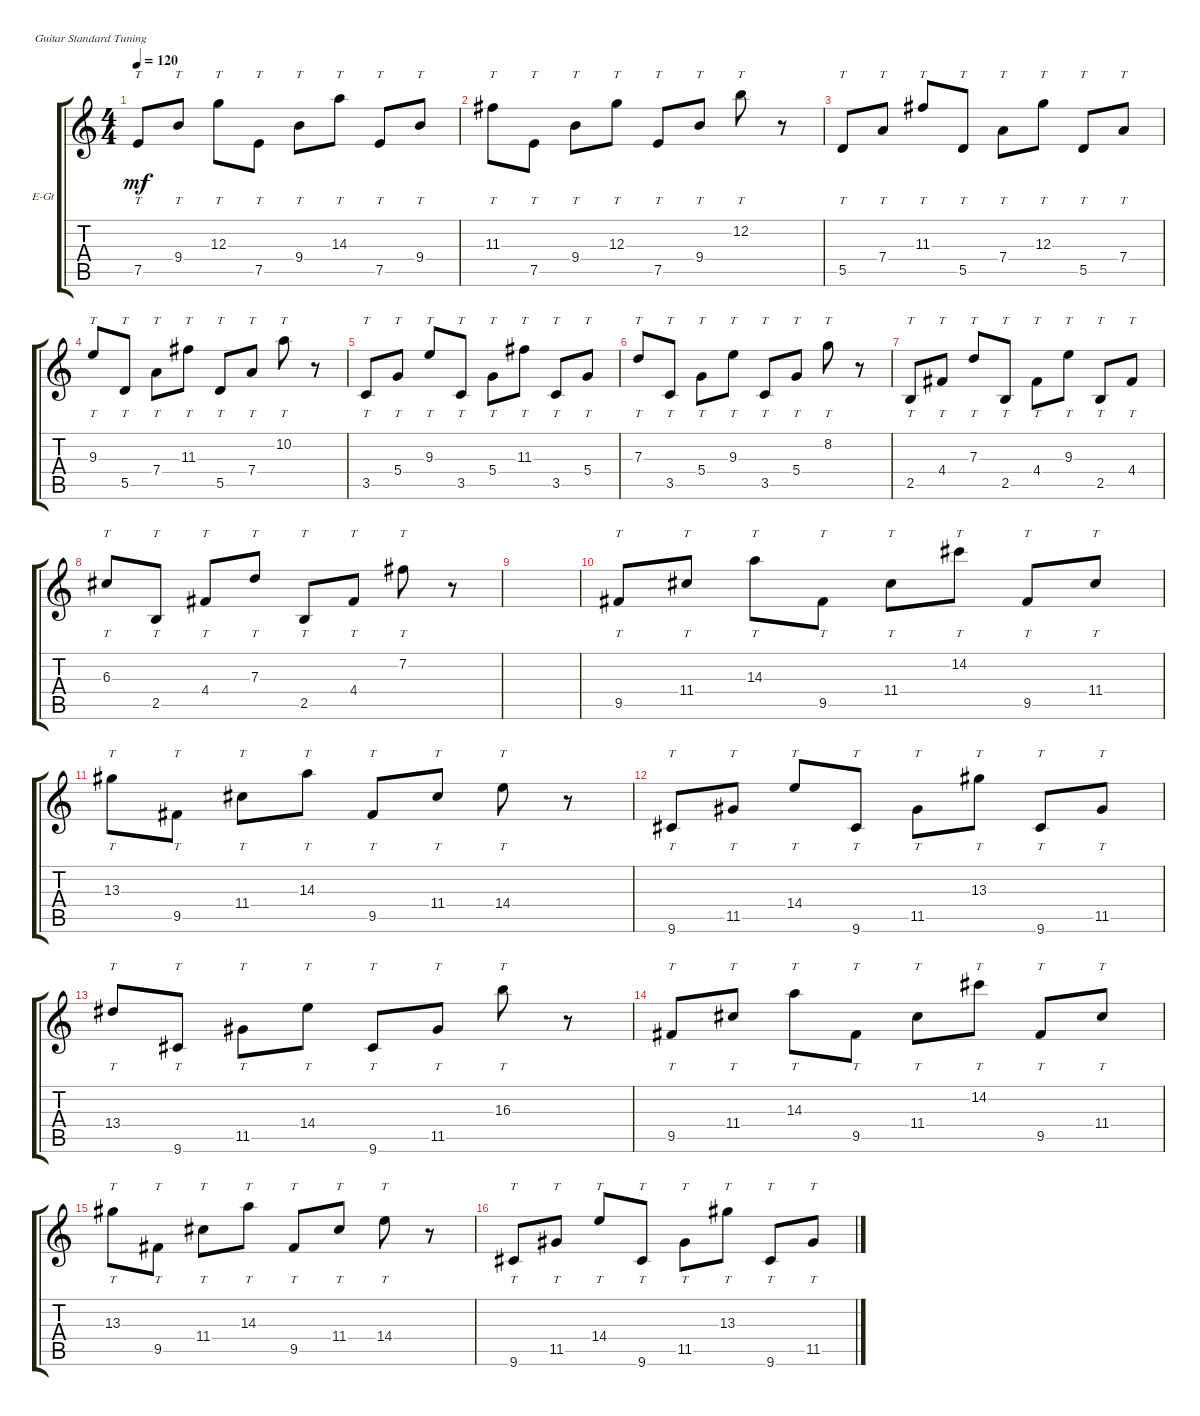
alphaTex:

\defaultSystemsLayout 4
\bracketExtendMode groupsimilarinstruments
\firstSystemTrackNameOrientation horizontal
\otherSystemsTrackNameOrientation horizontal
\track ("Guitar" "E-Gt") {instrument electricguitarclean}
\staff {score tabs}
\tuning (E4 B3 G3 D3 A2 E2)
\ts (4 4)
\tempo 120
\clef g2
\ks c
7.5.8{tt dy mf} 9.4.8{tt} 12.3.8{tt} 7.5.8{tt} 9.4.8{tt} 14.3.8{tt} 7.5.8{tt} 9.4.8{tt} |
11.3.8{tt} 7.5.8{tt} 9.4.8{tt} 12.3.8{tt} 7.5.8{tt} 9.4.8{tt} 12.2.8{tt} r.8 |
5.5.8{tt} 7.4.8{tt} 11.3.8{tt} 5.5.8{tt} 7.4.8{tt} 12.3.8{tt} 5.5.8{tt} 7.4.8{tt} |
9.3.8{tt} 5.5.8{tt} 7.4.8{tt} 11.3.8{tt} 5.5.8{tt} 7.4.8{tt} 10.2.8{tt} r.8 |
3.5.8{tt} 5.4.8{tt} 9.3.8{tt} 3.5.8{tt} 5.4.8{tt} 11.3.8{tt} 3.5.8{tt} 5.4.8{tt} |
7.3.8{tt} 3.5.8{tt} 5.4.8{tt} 9.3.8{tt} 3.5.8{tt} 5.4.8{tt} 8.2.8{tt} r.8 |
2.5.8{tt} 4.4.8{tt} 7.3.8{tt} 2.5.8{tt} 4.4.8{tt} 9.3.8{tt} 2.5.8{tt} 4.4.8{tt} |
6.3.8{tt} 2.5.8{tt} 4.4.8{tt} 7.3.8{tt} 2.5.8{tt} 4.4.8{tt} 7.2.8{tt} r.8 |
|
9.5.8{tt} 11.4.8{tt} 14.3.8{tt} 9.5.8{tt} 11.4.8{tt} 14.2.8{tt} 9.5.8{tt} 11.4.8{tt} |
13.3.8{tt} 9.5.8{tt} 11.4.8{tt} 14.3.8{tt} 9.5.8{tt} 11.4.8{tt} 14.4.8{tt} r.8 |
9.6.8{tt} 11.5.8{tt} 14.4.8{tt} 9.6.8{tt} 11.5.8{tt} 13.3.8{tt} 9.6.8{tt} 11.5.8{tt} |
13.4.8{tt} 9.6.8{tt} 11.5.8{tt} 14.4.8{tt} 9.6.8{tt} 11.5.8{tt} 16.3.8{tt} r.8 |
9.5.8{tt} 11.4.8{tt} 14.3.8{tt} 9.5.8{tt} 11.4.8{tt} 14.2.8{tt} 9.5.8{tt} 11.4.8{tt} |
13.3.8{tt} 9.5.8{tt} 11.4.8{tt} 14.3.8{tt} 9.5.8{tt} 11.4.8{tt} 14.4.8{tt} r.8 |
9.6.8{tt} 11.5.8{tt} 14.4.8{tt} 9.6.8{tt} 11.5.8{tt} 13.3.8{tt} 9.6.8{tt} 11.5.8{tt}
